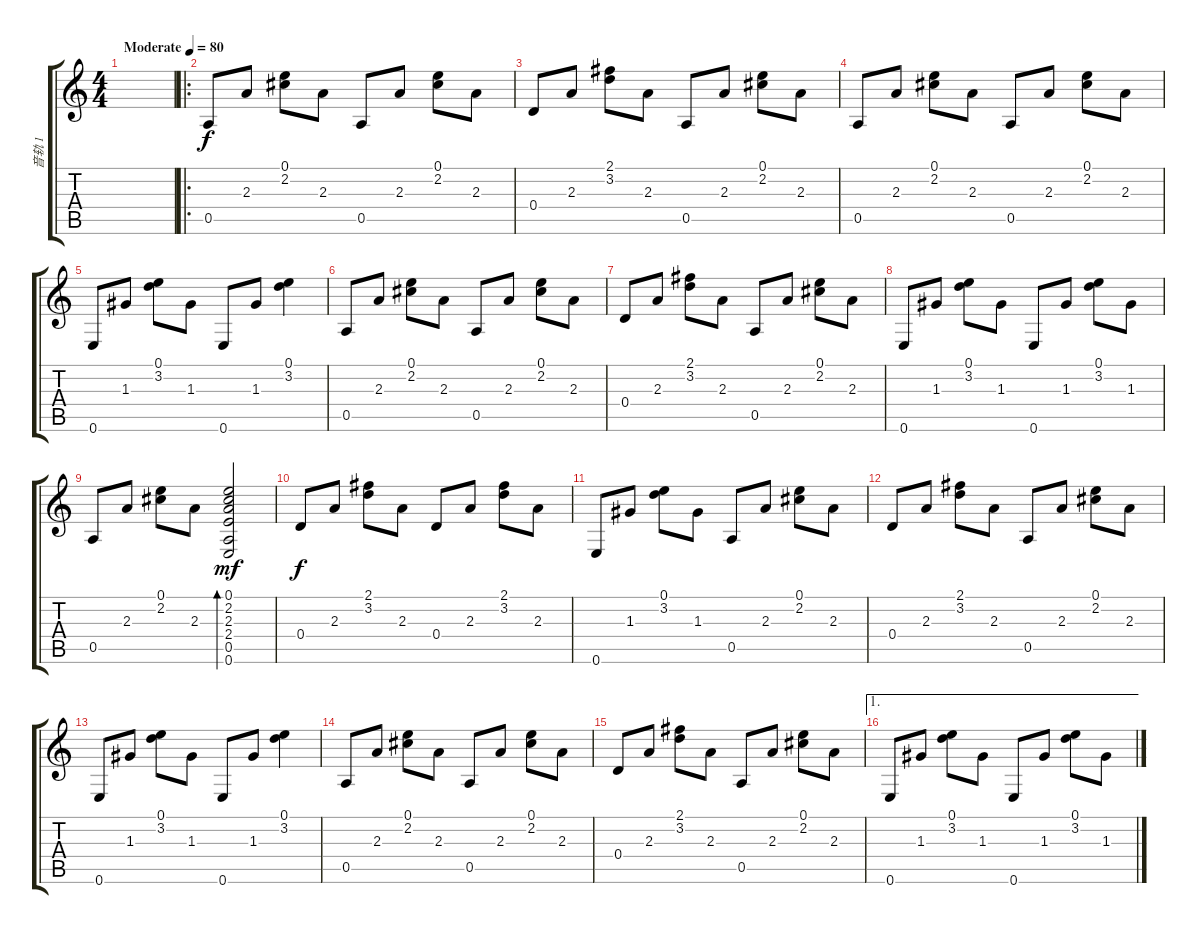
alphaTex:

\track ("音轨 1" "音轨 1") {instrument acousticguitarsteel}
\staff {score tabs}
\tuning (E4 B3 G3 D3 A2 E2) {hide}
\ts (4 4)
\tempo (80 "Moderate")
\clef g2
\ks c
|
\ro
0.5.8 2.3.8 (0.1 2.2).8 2.3.8 0.5.8 2.3.8 (0.1 2.2).8 2.3.8 |
0.4.8 2.3.8 (2.1 3.2).8 2.3.8 0.5.8 2.3.8 (0.1 2.2).8 2.3.8 |
0.5.8 2.3.8 (0.1 2.2).8 2.3.8 0.5.8 2.3.8 (0.1 2.2).8 2.3.8 |
0.6.8 1.3.8 (0.1 3.2).8 1.3.8 0.6.8 1.3.8 (0.1 3.2).4 |
0.5.8 2.3.8 (0.1 2.2).8 2.3.8 0.5.8 2.3.8 (0.1 2.2).8 2.3.8 |
0.4.8 2.3.8 (2.1 3.2).8 2.3.8 0.5.8 2.3.8 (0.1 2.2).8 2.3.8 |
0.6.8 1.3.8 (0.1 3.2).8 1.3.8 0.6.8 1.3.8 (0.1 3.2).8 1.3.8 |
0.5.8 2.3.8 (0.1 2.2).8 2.3.8 (0.1 2.2 2.3 2.4 0.5 0.6).2{bd 240 dy mf} |
0.4.8{dy f} 2.3.8 (2.1 3.2).8 2.3.8 0.4.8 2.3.8 (2.1 3.2).8 2.3.8 |
0.6.8 1.3.8 (0.1 3.2).8 1.3.8 0.5.8 2.3.8 (0.1 2.2).8 2.3.8 |
0.4.8 2.3.8 (2.1 3.2).8 2.3.8 0.5.8 2.3.8 (0.1 2.2).8 2.3.8 |
0.6.8 1.3.8 (0.1 3.2).8 1.3.8 0.6.8 1.3.8 (0.1 3.2).4 |
0.5.8 2.3.8 (0.1 2.2).8 2.3.8 0.5.8 2.3.8 (0.1 2.2).8 2.3.8 |
0.4.8 2.3.8 (2.1 3.2).8 2.3.8 0.5.8 2.3.8 (0.1 2.2).8 2.3.8 |
\ae 1
0.6.8 1.3.8 (0.1 3.2).8 1.3.8 0.6.8 1.3.8 (0.1 3.2).8 1.3.8
